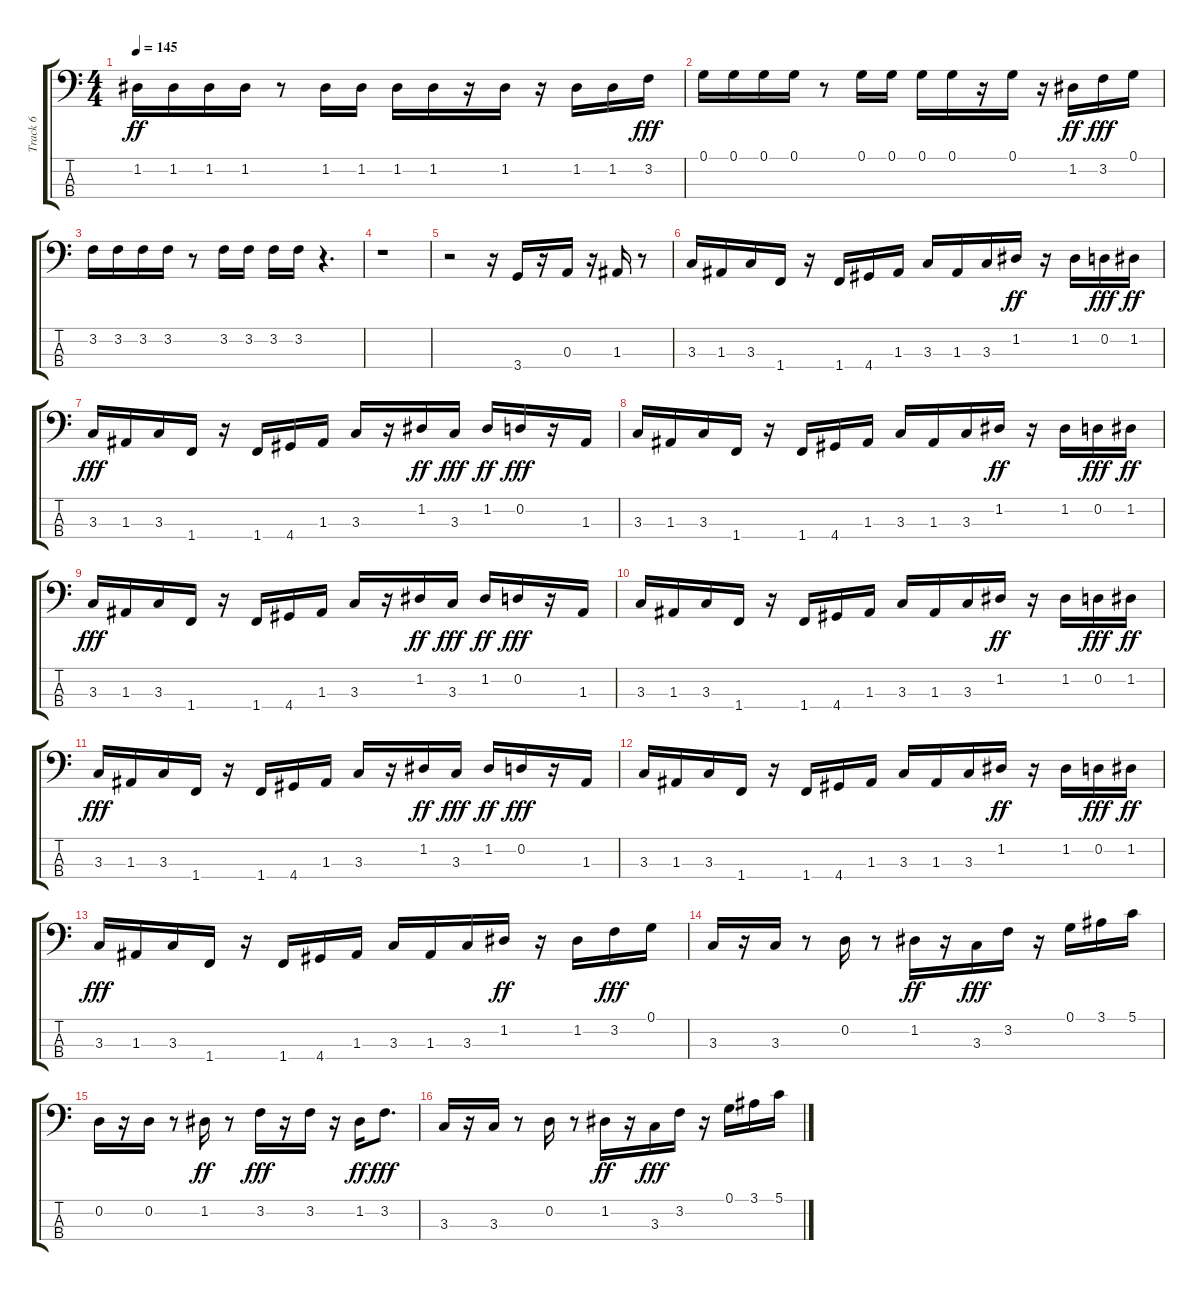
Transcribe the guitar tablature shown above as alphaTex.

\track ("Track 6" "Track 6") {instrument slapbass2}
\staff {score tabs}
\tuning (G2 D2 A1 E1) {hide}
\ts (4 4)
\tempo 145
\clef f4
\ks c
1.2.16{dy ff} 1.2.16 1.2.16 1.2.16 r.8 1.2.16 1.2.16 1.2.16 1.2.16 r.16 1.2.16 r.16 1.2.16 1.2.16 3.2.16{dy fff} |
0.1.16 0.1.16 0.1.16 0.1.16 r.8 0.1.16 0.1.16 0.1.16 0.1.16 r.16 0.1.16 r.16 1.2.16{dy ff} 3.2.16{dy fff} 0.1.16 |
3.2.16 3.2.16 3.2.16 3.2.16 r.8 3.2.16 3.2.16 3.2.16 3.2.16 r.4{d} |
r.1 |
r.2 r.16 3.4.16 r.16 0.3.16 r.16 1.3.16 r.8 |
3.3.16 1.3.16 3.3.16 1.4.16 r.16 1.4.16 4.4.16 1.3.16 3.3.16 1.3.16 3.3.16 1.2.16{dy ff} r.16 1.2.16 0.2.16{dy fff} 1.2.16{dy ff} |
3.3.16{dy fff} 1.3.16 3.3.16 1.4.16 r.16 1.4.16 4.4.16 1.3.16 3.3.16 r.16 1.2.16{dy ff} 3.3.16{dy fff} 1.2.16{dy ff} 0.2.16{dy fff} r.16 1.3.16 |
3.3.16 1.3.16 3.3.16 1.4.16 r.16 1.4.16 4.4.16 1.3.16 3.3.16 1.3.16 3.3.16 1.2.16{dy ff} r.16 1.2.16 0.2.16{dy fff} 1.2.16{dy ff} |
3.3.16{dy fff} 1.3.16 3.3.16 1.4.16 r.16 1.4.16 4.4.16 1.3.16 3.3.16 r.16 1.2.16{dy ff} 3.3.16{dy fff} 1.2.16{dy ff} 0.2.16{dy fff} r.16 1.3.16 |
3.3.16 1.3.16 3.3.16 1.4.16 r.16 1.4.16 4.4.16 1.3.16 3.3.16 1.3.16 3.3.16 1.2.16{dy ff} r.16 1.2.16 0.2.16{dy fff} 1.2.16{dy ff} |
3.3.16{dy fff} 1.3.16 3.3.16 1.4.16 r.16 1.4.16 4.4.16 1.3.16 3.3.16 r.16 1.2.16{dy ff} 3.3.16{dy fff} 1.2.16{dy ff} 0.2.16{dy fff} r.16 1.3.16 |
3.3.16 1.3.16 3.3.16 1.4.16 r.16 1.4.16 4.4.16 1.3.16 3.3.16 1.3.16 3.3.16 1.2.16{dy ff} r.16 1.2.16 0.2.16{dy fff} 1.2.16{dy ff} |
3.3.16{dy fff} 1.3.16 3.3.16 1.4.16 r.16 1.4.16 4.4.16 1.3.16 3.3.16 1.3.16 3.3.16 1.2.16{dy ff} r.16 1.2.16 3.2.16{dy fff} 0.1.16 |
3.3.16 r.16 3.3.16 r.8 0.2.16 r.8 1.2.16{dy ff} r.16 3.3.16{dy fff} 3.2.16 r.16 0.1.16 3.1.16 5.1.16 |
0.2.16 r.16 0.2.16 r.8 1.2.16{dy ff} r.8 3.2.16{dy fff} r.16 3.2.16 r.16 1.2.16{dy ff} 3.2.8{d dy fff} |
3.3.16 r.16 3.3.16 r.8 0.2.16 r.8 1.2.16{dy ff} r.16 3.3.16{dy fff} 3.2.16 r.16 0.1.16 3.1.16 5.1.16
